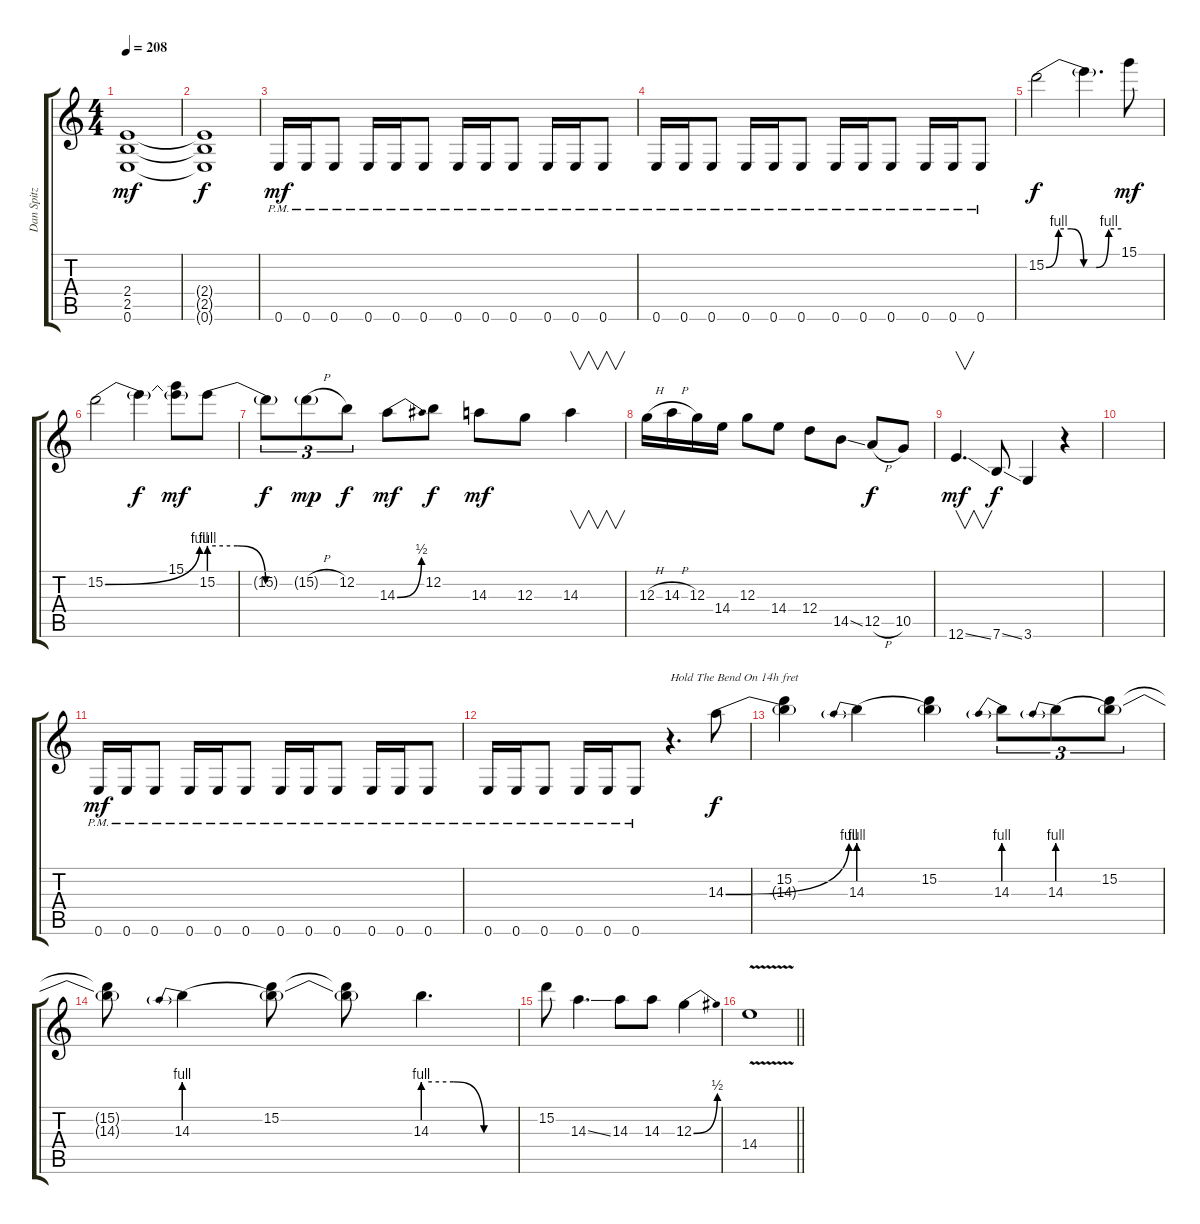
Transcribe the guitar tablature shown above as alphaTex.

\track ("Dan Spitz" "Dan Spitz") {instrument overdrivenguitar}
\staff {score tabs}
\tuning (E4 B3 G3 D3 A2 E2) {hide}
\ts (4 4)
\tempo 208
\clef g2
\ks c
(2.4 2.5 0.6).1{dy mf} |
(2.4{t} 2.5{t} 0.6{t}).1{dy f} |
0.6{pm}.16{dy mf} 0.6{pm}.16 0.6{pm}.8 0.6{pm}.16 0.6{pm}.16 0.6{pm}.8 0.6{pm}.16 0.6{pm}.16 0.6{pm}.8 0.6{pm}.16 0.6{pm}.16 0.6{pm}.8 |
0.6{pm}.16 0.6{pm}.16 0.6{pm}.8 0.6{pm}.16 0.6{pm}.16 0.6{pm}.8 0.6{pm}.16 0.6{pm}.16 0.6{pm}.8 0.6{pm}.16 0.6{pm}.16 0.6{pm}.8 |
15.2{be (custom 0 0 10 4 20 4 30 0 40 0 50 4 60 4)}.2{dy f} 15.2{t}.4{d} 15.1.8{dy mf} |
15.2{be (bend 0 0 60 4)}.2 15.2{t}.4{dy f} (15.1 15.2{t}).8{dy mf} 15.2{be (custom 0 4 20 4 40 0 60 0)}.8 |
15.2{t}.8{tu (3 2) dy f} 15.2{h g}.8{tu (3 2) dy mp} 12.2.8{tu (3 2) dy f} 14.3{be (bend 0 0 60 2)}.8{dy mf} 12.2.8{dy f} 14.3.8{dy mf} 12.3.8 14.3.4{v} |
12.3{h}.16 14.3{h}.16 12.3.16 14.4.16 12.3.8 14.4.8 12.4.8 14.5{ss}.8 12.5{h}.8{dy f} 10.5.8 |
12.6{ss}.4{v d dy mf} 7.6{ss}.8{dy f} 3.6.4 r.4 |
|
0.6{pm}.16{dy mf} 0.6{pm}.16 0.6{pm}.8 0.6{pm}.16 0.6{pm}.16 0.6{pm}.8 0.6{pm}.16 0.6{pm}.16 0.6{pm}.8 0.6{pm}.16 0.6{pm}.16 0.6{pm}.8 |
0.6{pm}.16 0.6{pm}.16 0.6{pm}.8 0.6{pm}.16 0.6{pm}.16 0.6{pm}.8 r.4{d txt "Hold The Bend On 14h fret"} 14.3{be (bend 0 0 60 4)}.8{dy f} |
(15.2 14.3{t}).4 14.3{be (prebend 0 4 60 4)}.4 (15.2 14.3{t}).4 14.3{be (prebend 0 4 60 4)}.8{tu (3 2)} 14.3{be (prebend 0 4 60 4)}.8{tu (3 2)} (15.2 14.3{t}).8{tu (3 2)} |
(15.2{t} 14.3{t}).8 14.3{be (prebend 0 4 60 4)}.4 (15.2 14.3{t}).8 (15.2{t} 14.3{t}).8 14.3{be (custom 0 4 20 4 40 0 60 0)}.4{d} |
15.2.8 14.3{ss}.4{d} 14.3.8 14.3.8 12.3{be (bend 0 0 60 2)}.4 |
\barLineRight lightlight
14.4{v}.1
